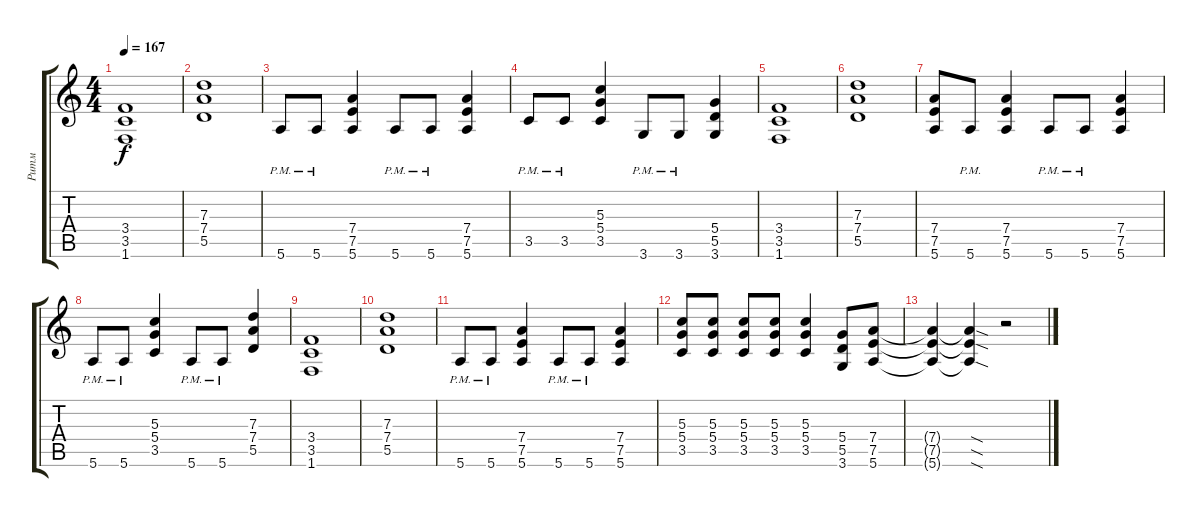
\track ("Ритм" "Ритм") {instrument distortionguitar}
\staff {score tabs}
\tuning (E4 B3 G3 D3 A2 E2) {hide}
\ts (4 4)
\tempo 167
\clef g2
\ks c
(3.4 3.5 1.6).1{dy f} |
(7.3 7.4 5.5).1 |
5.6{pm}.8 5.6{pm}.8 (7.4 7.5 5.6).4 5.6{pm}.8 5.6{pm}.8 (7.4 7.5 5.6).4 |
3.5{pm}.8 3.5{pm}.8 (5.3 5.4 3.5).4 3.6{pm}.8 3.6{pm}.8 (5.4 5.5 3.6).4 |
(3.4 3.5 1.6).1 |
(7.3 7.4 5.5).1 |
(7.4 7.5 5.6).8 5.6{pm}.8 (7.4 7.5 5.6).4 5.6{pm}.8 5.6{pm}.8 (7.4 7.5 5.6).4 |
5.6{pm}.8 5.6{pm}.8 (5.3 5.4 3.5).4 5.6{pm}.8 5.6{pm}.8 (7.3 7.4 5.5).4 |
(3.4 3.5 1.6).1 |
(7.3 7.4 5.5).1 |
5.6{pm}.8 5.6{pm}.8 (7.4 7.5 5.6).4 5.6{pm}.8 5.6{pm}.8 (7.4 7.5 5.6).4 |
(5.3 5.4 3.5).8 (5.3 5.4 3.5).8 (5.3 5.4 3.5).8 (5.3 5.4 3.5).8 (5.3 5.4 3.5).4 (5.4 5.5 3.6).8 (7.4 7.5 5.6).8 |
(7.4{t} 7.5{t} 5.6{t}).4 (7.4{sod t} 7.5{sod t} 5.6{sod t}).4 r.2
